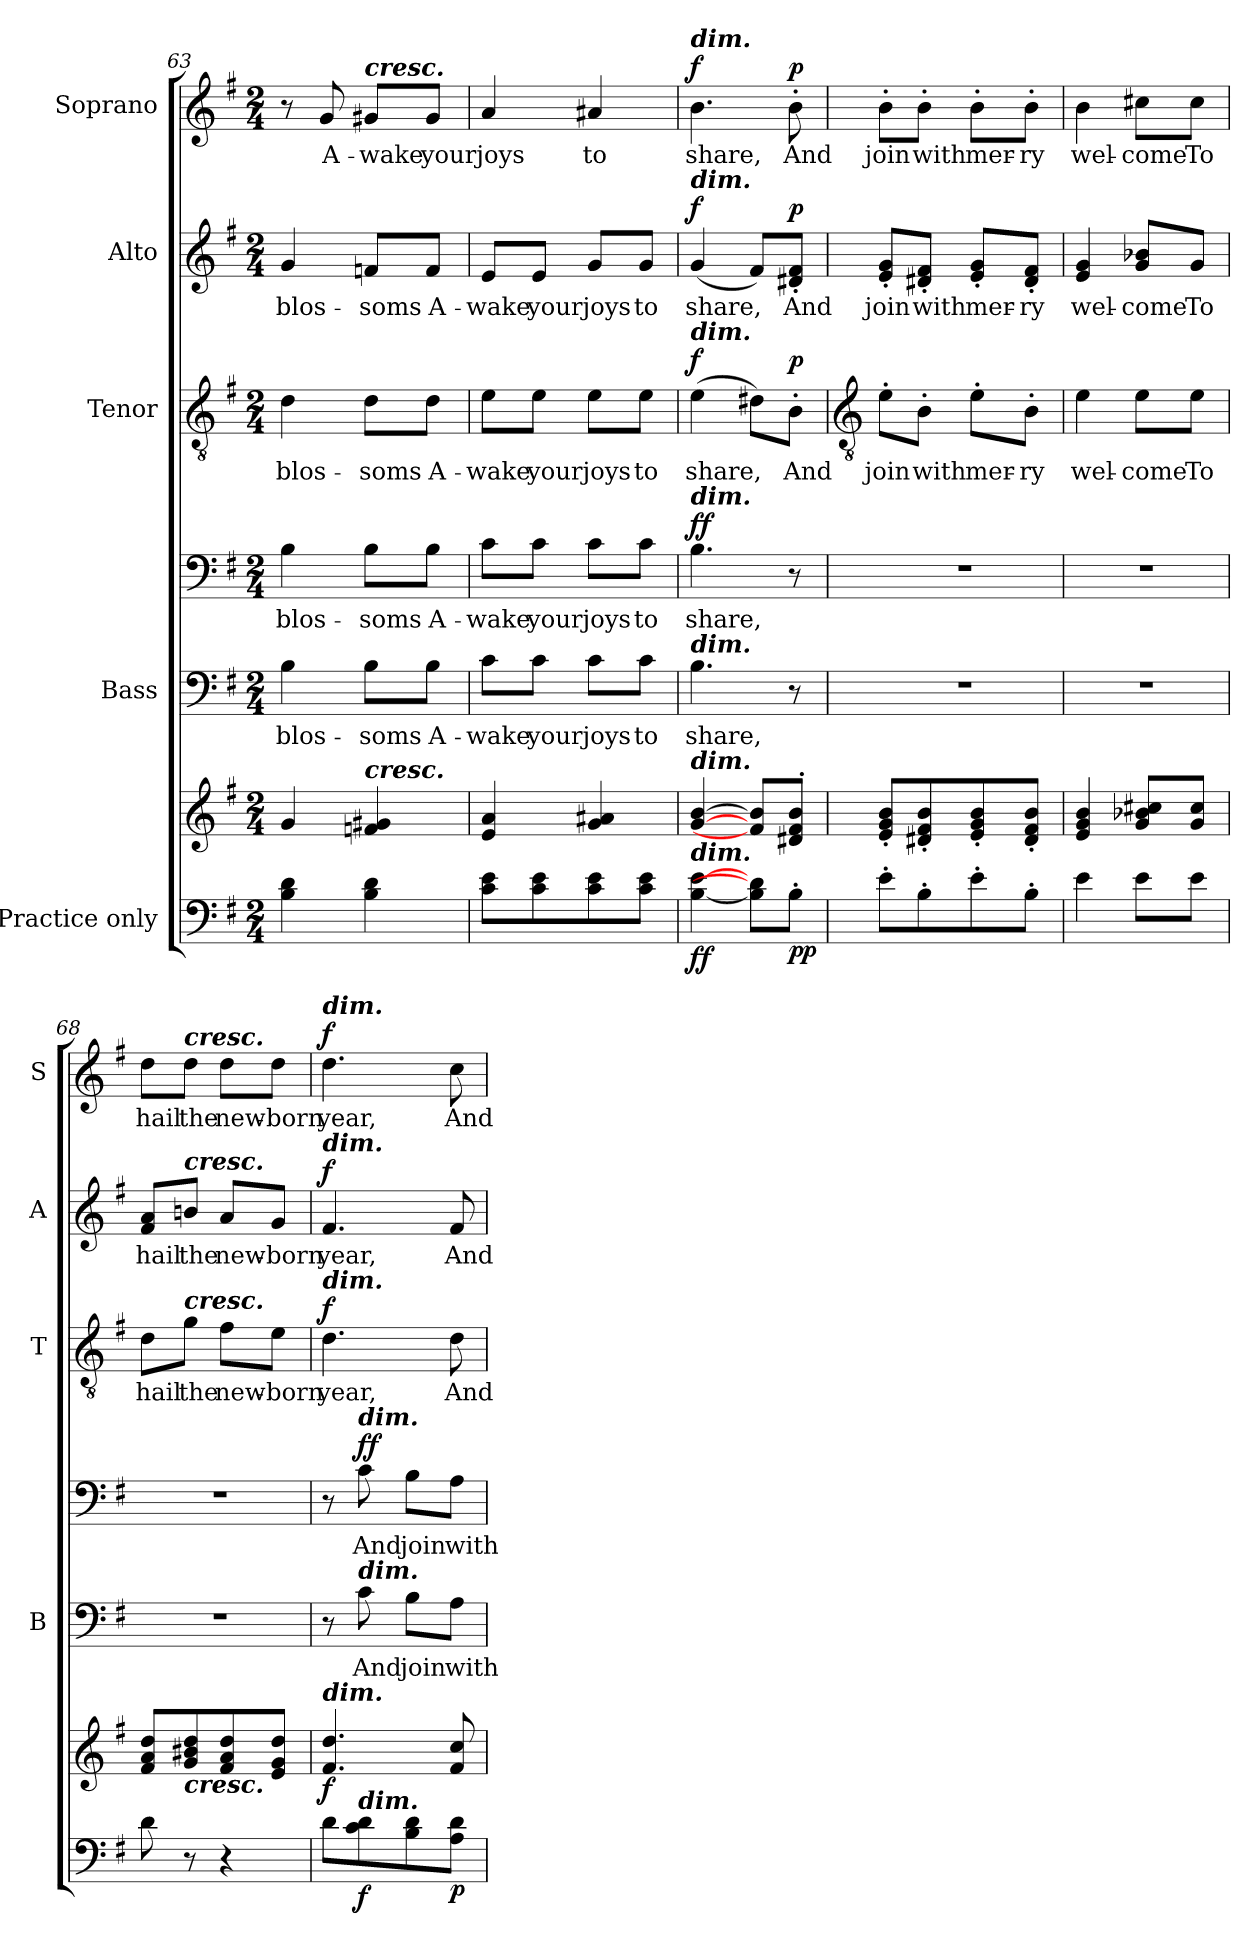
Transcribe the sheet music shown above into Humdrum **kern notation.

**kern	**kern	**dynam	**kern	**text	**kern	**text	**dynam	**kern	**text	**dynam	**kern	**text	**dynam	**kern	**text	**dynam
*part5	*part5	*part5	*part4	*part4	*part4	*part4	*part4	*part3	*part3	*part3	*part2	*part2	*part2	*part1	*part1	*part1
*staff7	*staff6	*staff6/7	*staff5	*staff5	*staff4	*staff4	*staff4/5	*staff3	*staff3	*staff3	*staff2	*staff2	*staff2	*staff1	*staff1	*staff1
*I"Practice only	*	*	*I"Bass	*	*	*	*	*I"Tenor	*	*	*I"Alto	*	*	*I"Soprano	*	*
*	*	*	*I'B	*	*	*	*	*I'T	*	*	*I'A	*	*	*I'S	*	*
*clefF4	*clefG2	*	*clefF4	*	*clefF4	*	*	*clefGv2	*	*	*clefG2	*	*	*clefG2	*	*
*k[f#]	*k[f#]	*	*k[f#]	*	*k[f#]	*	*	*k[f#]	*	*	*k[f#]	*	*	*k[f#]	*	*
*G:	*G:	*	*G:	*	*G:	*	*	*G:	*	*	*G:	*	*	*G:	*	*
*M2/4	*M2/4	*	*M2/4	*	*M2/4	*	*	*M2/4	*	*	*M2/4	*	*	*M2/4	*	*
=63	=63	=63	=63	=63	=63	=63	=63	=63	=63	=63	=63	=63	=63	=63	=63	=63
*	*^	*	*	*	*	*	*	*	*	*	*	*	*	*	*	*
!	!	!LO:N:vis=1	!	!	!LO:LY:b	!	!LO:LY:b	!	!	!LO:LY:b	!	!	!LO:LY:b	!	!	!	!
4B 4d	4g	2ryy	.	4B	blos-	4B	blos-	.	4d	blos-	.	4g	blos-	.	8r	.	.
!	!	!	!	!	!	!	!	!	!	!	!	!	!	!	!	!LO:LY:b	!
.	.	.	.	.	.	.	.	.	.	.	.	.	.	.	8g	A-	.
!	!	!	!	!	!	!	!	!	!	!	!	!	!	!	!LO:TX:a:Bi:t=cresc.	!	!
!	!LO:TX:a:Bi:t=cresc.	!	!	!	!	!	!	!	!	!	!	!	!	!	!	!	!
!	!	!	!	!	!LO:LY:b	!	!LO:LY:b	!	!	!LO:LY:b	!	!	!LO:LY:b	!	!	!LO:LY:b	!
4B 4d	4fn 4g#X	.	.	8B\L	-soms	8B\L	-soms	.	8d\L	-soms	.	8fn/L	-soms	.	8g#X/L	-wake	.
!	!	!	!	!	!LO:LY:b	!	!LO:LY:b	!	!	!LO:LY:b	!	!	!LO:LY:b	!	!	!LO:LY:b	!
.	.	.	.	8B\J	A-	8B\J	A-	.	8d\J	A-	.	8f/J	A-	.	8g#/J	your	.
=64	=64	=64	=64	=64	=64	=64	=64	=64	=64	=64	=64	=64	=64	=64	=64	=64	=64
!	!	!LO:N:vis=1	!	!	!LO:LY:b	!	!LO:LY:b	!	!	!LO:LY:b	!	!	!LO:LY:b	!	!	!LO:LY:b	!
8c 8eL	4e 4a	2ryy	.	8c\L	-wake	8c\L	-wake	.	8e\L	-wake	.	8e/L	-wake	.	4a	joys	.
!	!	!	!	!	!LO:LY:b	!	!LO:LY:b	!	!	!LO:LY:b	!	!	!LO:LY:b	!	!	!	!
8c 8e	.	.	.	8c\J	your	8c\J	your	.	8e\J	your	.	8e/J	your	.	.	.	.
!	!	!	!	!	!LO:LY:b	!	!LO:LY:b	!	!	!LO:LY:b	!	!	!LO:LY:b	!	!	!LO:LY:b	!
8c 8e	4g 4a#X	.	.	8c\L	joys	8c\L	joys	.	8e\L	joys	.	8g/L	joys	.	4a#X	to	.
!	!	!	!	!	!LO:LY:b	!	!LO:LY:b	!	!	!LO:LY:b	!	!	!LO:LY:b	!	!	!	!
8c 8eJ	.	.	.	8c\J	to	8c\J	to	.	8e\J	to	.	8g/J	to	.	.	.	.
=65	=65	=65	=65	=65	=65	=65	=65	=65	=65	=65	=65	=65	=65	=65	=65	=65	=65
!	!	!	!	!	!	!	!	!	!	!	!	!	!	!	!LO:TX:a:Bi:t=dim.	!	!
!	!	!	!	!	!	!	!	!	!	!	!	!LO:TX:a:Bi:t=dim.	!	!	!	!	!
!	!	!	!	!	!	!	!	!	!LO:TX:a:Bi:t=dim.	!	!	!	!	!	!	!	!
!	!	!	!	!	!	!LO:TX:a:Bi:t=dim.	!	!	!	!	!	!	!	!	!	!	!
!	!	!	!	!LO:TX:a:Bi:t=dim.	!	!	!	!	!	!	!	!	!	!	!	!	!
!	!LO:TX:a:Bi:t=dim.	!	!	!	!	!	!	!	!	!	!	!	!	!	!	!	!
!LO:TX:a:Bi:t=dim.	!	!	!	!	!	!	!	!	!	!	!	!	!	!	!	!	!
!	!	!LO:N:vis=1	!LO:DY:b=2	!	!LO:LY:b	!	!LO:LY:b	!	!	!LO:LY:b	!	!	!LO:LY:b	!	!	!LO:LY:b	!
!	!	!	!LO:DY:n=1:b	!	!	!	!	!LO:DY:b=2	!	!	!	!	!	!	!	!	!
!	!	!	!	!	!	!	!	!LO:DY:n=1:b	!	!	!LO:DY:b	!	!	!LO:DY:b	!	!	!LO:DY:b
[4B [4e	[4g [4b	2ryy	f f	4.B	share,	4.B	share,	f f	(>4e	share,	f	(<4g	share,	f	4.b	share,	f
8B] 8d#]L	8f#] 8b]L	.	.	.	.	.	.	.	8d#X\L)	.	.	8f#/L)	.	.	.	.	.
!	!	!	!LO:DY:n=2:b=2	!	!	!	!	!	!	!LO:LY:b	!	!	!LO:LY:b	!	!	!LO:LY:b	!
!	!	!	!LO:DY:n=3:b	!	!	!	!	!	!	!	!LO:DY:b	!	!	!LO:DY:b	!	!	!LO:DY:b
8B'J	8d#X' 8f#' 8b'J	.	p p	8r	.	8r	.	.	8B'\J	And	p	8d#X'/ 8f#'/J	And	p	8b'	And	p
*	*v	*v	*	*	*	*	*	*	*	*	*	*	*	*	*	*	*
!!LO:LB:g=z
=66	=66	=66	=66	=66	=66	=66	=66	=66	=66	=66	=66	=66	=66	=66	=66	=66
*	*	*	*	*	*	*	*	*clefGv2	*	*	*	*	*	*	*	*
!	!	!	!LO:N:vis=1	!	!LO:N:vis=1	!	!	!	!LO:LY:b	!	!	!LO:LY:b	!	!	!LO:LY:b	!
8e'L	8e' 8g' 8b'L	.	2r	.	2r	.	.	8e'\L	join	.	8e'/ 8g'/L	join	.	8b'\L	join	.
!	!	!	!	!	!	!	!	!	!LO:LY:b	!	!	!LO:LY:b	!	!	!LO:LY:b	!
8B'	8d#X' 8f#' 8b'	.	.	.	.	.	.	8B'\J	with	.	8d#X'/ 8f#'/J	with	.	8b'\J	with	.
!	!	!	!	!	!	!	!	!	!LO:LY:b	!	!	!LO:LY:b	!	!	!LO:LY:b	!
8e'	8e' 8g' 8b'	.	.	.	.	.	.	8e'\L	mer-	.	8e'/ 8g'/L	mer-	.	8b'\L	mer-	.
!	!	!	!	!	!	!	!	!	!LO:LY:b	!	!	!LO:LY:b	!	!	!LO:LY:b	!
8B'J	8d#' 8f#' 8b'J	.	.	.	.	.	.	8B'\J	-ry	.	8d#'/ 8f#'/J	-ry	.	8b'\J	-ry	.
=67	=67	=67	=67	=67	=67	=67	=67	=67	=67	=67	=67	=67	=67	=67	=67	=67
!	!	!	!LO:N:vis=1	!	!LO:N:vis=1	!	!	!	!LO:LY:b	!	!	!LO:LY:b	!	!	!LO:LY:b	!
4e	4e 4g 4b	.	2r	.	2r	.	.	4e	wel-	.	4e 4g	wel-	.	4b	wel-	.
!	!	!	!	!	!	!	!	!	!LO:LY:b	!	!	!LO:LY:b	!	!	!LO:LY:b	!
8eL	8g 8b-X 8cc#XL	.	.	.	.	.	.	8e\L	-come	.	8g/ 8b-X/L	-come	.	8cc#X\L	-come	.
!	!	!	!	!	!	!	!	!	!LO:LY:b	!	!	!LO:LY:b	!	!	!LO:LY:b	!
8eJ	8g 8cc#J	.	.	.	.	.	.	8e\J	To	.	8g/J	To	.	8cc#\J	To	.
=68	=68	=68	=68	=68	=68	=68	=68	=68	=68	=68	=68	=68	=68	=68	=68	=68
!	!	!	!LO:N:vis=1	!	!LO:N:vis=1	!	!	!	!LO:LY:b	!	!	!LO:LY:b	!	!	!LO:LY:b	!
8d	8f# 8a 8ddL	.	2r	.	2r	.	.	8d\L	hail	.	8f#/ 8a/L	hail	.	8dd\L	hail	.
!	!	!	!	!	!	!	!	!	!	!	!	!	!	!LO:TX:a:Bi:t=cresc.	!	!
!	!	!	!	!	!	!	!	!	!	!	!LO:TX:a:Bi:t=cresc.	!	!	!	!	!
!	!	!	!	!	!	!	!	!LO:TX:a:Bi:t=cresc.	!	!	!	!	!	!	!	!
!	!LO:TX:b:Bi:t=cresc.	!	!	!	!	!	!	!	!	!	!	!	!	!	!	!
!	!	!	!	!	!	!	!	!	!LO:LY:b	!	!	!LO:LY:b	!	!	!LO:LY:b	!
8r	8g 8b#X 8dd	.	.	.	.	.	.	8g\J	the	.	8bn/J	the	.	8dd\J	the	.
!	!	!	!	!	!	!	!	!	!LO:LY:b	!	!	!LO:LY:b	!	!	!LO:LY:b	!
4r	8f# 8a 8dd	.	.	.	.	.	.	8f#\L	new-	.	8a/L	new-	.	8dd\L	new-	.
!	!	!	!	!	!	!	!	!	!LO:LY:b	!	!	!LO:LY:b	!	!	!LO:LY:b	!
.	8e 8g 8ddJ	.	.	.	.	.	.	8e\J	-born	.	8g/J	-born	.	8dd\J	-born	.
=69	=69	=69	=69	=69	=69	=69	=69	=69	=69	=69	=69	=69	=69	=69	=69	=69
!	!	!	!	!	!	!	!	!	!	!	!	!	!	!LO:TX:a:Bi:t=dim.	!	!
!	!	!	!	!	!	!	!	!	!	!	!LO:TX:a:Bi:t=dim.	!	!	!	!	!
!	!	!	!	!	!	!	!	!LO:TX:a:Bi:t=dim.	!	!	!	!	!	!	!	!
!	!LO:TX:a:Bi:t=dim.	!	!	!	!	!	!	!	!	!	!	!	!	!	!	!
!	!	!LO:DY:b	!	!	!	!	!	!	!LO:LY:b	!LO:DY:b	!	!LO:LY:b	!LO:DY:b	!	!LO:LY:b	!LO:DY:b
8dL	4.f# 4.dd	f	8r	.	8r	.	.	4.d	year,	f	4.f#	year,	f	4.dd	year,	f
!	!	!	!	!	!LO:TX:a:Bi:t=dim.	!	!	!	!	!	!	!	!	!	!	!
!	!	!	!LO:TX:a:Bi:t=dim.	!	!	!	!	!	!	!	!	!	!	!	!	!
!LO:TX:a:Bi:t=dim.	!	!	!	!	!	!	!	!	!	!	!	!	!	!	!	!
!	!	!LO:DY:b=2	!	!LO:LY:b	!	!LO:LY:b	!LO:DY:b=2	!	!	!	!	!	!	!	!	!
!	!	!	!	!	!	!	!LO:DY:n=1:b	!	!	!	!	!	!	!	!	!
8c 8d	.	f	8c	And	8c	And	f f	.	.	.	.	.	.	.	.	.
!	!	!	!	!LO:LY:b	!	!LO:LY:b	!	!	!	!	!	!	!	!	!	!
8B 8d	.	.	8B\L	join	8B\L	join	.	.	.	.	.	.	.	.	.	.
!	!	!LO:DY:b=2	!	!LO:LY:b	!	!LO:LY:b	!	!	!LO:LY:b	!	!	!LO:LY:b	!	!	!LO:LY:b	!
8A 8dJ	8f# 8cc	p	8A\J	with	8A\J	with	.	8d	And	.	8f#	And	.	8cc	And	.
=	=	=	=	=	=	=	=	=	=	=	=	=	=	=	=	=
*-	*-	*-	*-	*-	*-	*-	*-	*-	*-	*-	*-	*-	*-	*-	*-	*-
